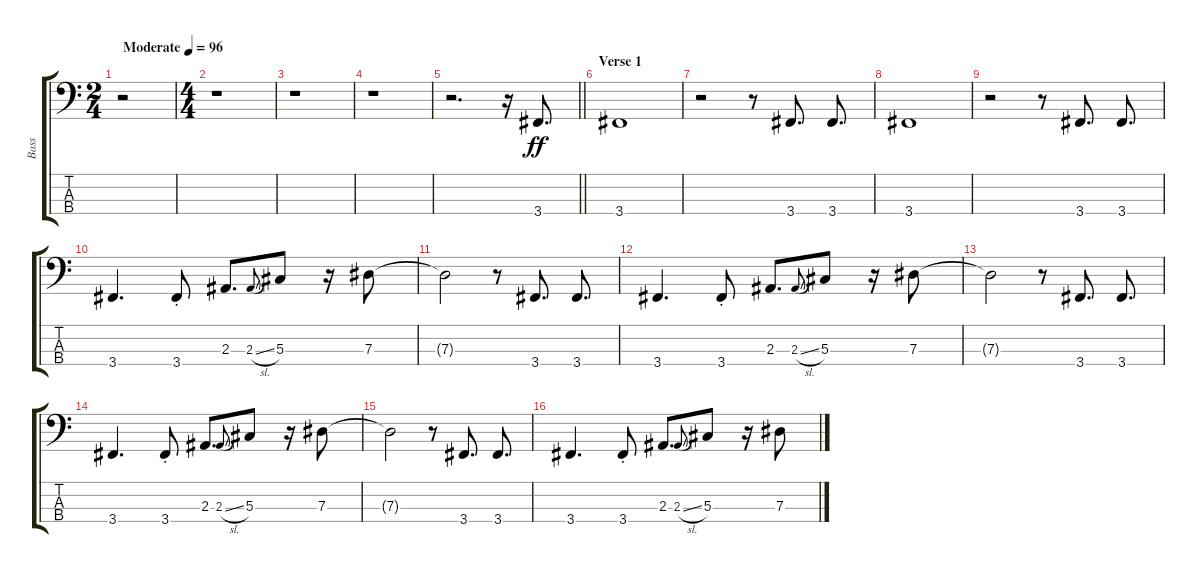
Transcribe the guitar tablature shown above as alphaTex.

\track ("Bass" "Bass") {instrument electricbassfinger}
\staff {score tabs}
\tuning (Gb2 Db2 Ab1 Eb1) {hide}
\ts (2 4)
\tempo (96 "Moderate")
\clef f4
\ks c
r.2{dy ff instrument electricbassfinger} |
\ts (4 4)
r.1 |
r.1 |
r.1 |
\barLineRight lightlight
r.2{d} r.16 3.4.8{d} |
\section ("" "Verse 1")
3.4.1 |
r.2 r.8 3.4.8{d} 3.4.8{d} |
3.4.1 |
r.2 r.8 3.4.8{d} 3.4.8{d} |
3.4.4{d} 3.4{st}.8 2.3.8{d} 2.3{sl}.8{gr onbeat} 5.3.8 r.16 7.3.8 |
7.3{t}.2 r.8 3.4.8{d} 3.4.8{d} |
3.4.4{d} 3.4{st}.8 2.3.8{d} 2.3{sl}.8{gr onbeat} 5.3.8 r.16 7.3.8 |
7.3{t}.2 r.8 3.4.8{d} 3.4.8{d} |
3.4.4{d} 3.4{st}.8 2.3.8{d} 2.3{sl}.8{gr onbeat} 5.3.8 r.16 7.3.8 |
7.3{t}.2 r.8 3.4.8{d} 3.4.8{d} |
3.4.4{d} 3.4{st}.8 2.3.8{d} 2.3{sl}.8{gr onbeat} 5.3.8 r.16 7.3.8
